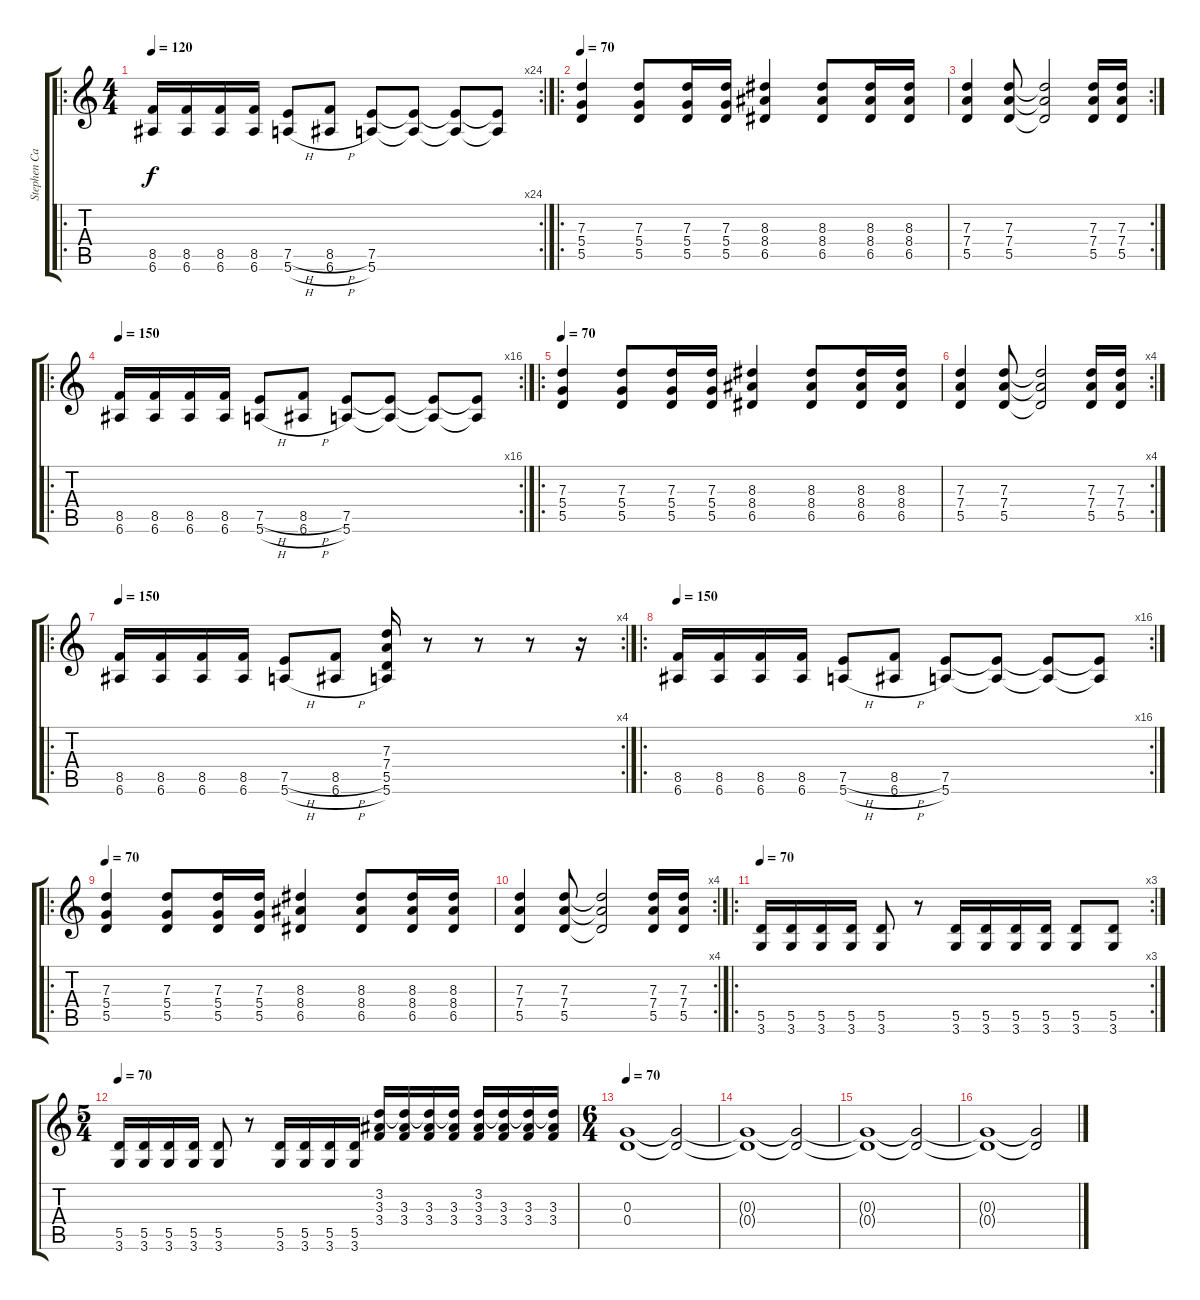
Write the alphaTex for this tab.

\track ("Stephen Carpenter" "Stephen Ca") {instrument distortionguitar}
\staff {score tabs}
\tuning (E4 B3 G3 D3 A2 E2) {hide}
\ro
\rc 24
\ts (4 4)
\tempo 120
\tempo 150
\tempo 120
\clef g2
\ks c
(8.5 6.6).16{dy f volume 10 instrument distortionguitar} (8.5 6.6).16 (8.5 6.6).16 (8.5 6.6).16 (7.5{h} 5.6{h}).8 (8.5{h} 6.6{h}).8 (7.5 5.6).8 (7.5{t} 5.6{t}).8 (7.5{t} 5.6{t}).8 (7.5{t} 5.6{t}).8 |
\ro
\tempo 70
(7.3 5.4 5.5).4{volume 13} (7.3 5.4 5.5).8 (7.3 5.4 5.5).16 (7.3 5.4 5.5).16 (8.3 8.4 6.5).4 (8.3 8.4 6.5).8 (8.3 8.4 6.5).16 (8.3 8.4 6.5).16 |
\rc 2
(7.3 7.4 5.5).4 (7.3 7.4 5.5).8 (7.3{t} 7.4{t} 5.5{t}).2 (7.3 7.4 5.5).16 (7.3 7.4 5.5).16 |
\ro
\rc 16
\tempo 150
(8.5 6.6).16 (8.5 6.6).16 (8.5 6.6).16 (8.5 6.6).16 (7.5{h} 5.6{h}).8 (8.5{h} 6.6{h}).8 (7.5 5.6).8 (7.5{t} 5.6{t}).8 (7.5{t} 5.6{t}).8 (7.5{t} 5.6{t}).8 |
\ro
\tempo 70
(7.3 5.4 5.5).4 (7.3 5.4 5.5).8 (7.3 5.4 5.5).16 (7.3 5.4 5.5).16 (8.3 8.4 6.5).4 (8.3 8.4 6.5).8 (8.3 8.4 6.5).16 (8.3 8.4 6.5).16 |
\rc 4
(7.3 7.4 5.5).4 (7.3 7.4 5.5).8 (7.3{t} 7.4{t} 5.5{t}).2 (7.3 7.4 5.5).16 (7.3 7.4 5.5).16 |
\ro
\rc 4
\tempo 150
(8.5 6.6).16 (8.5 6.6).16 (8.5 6.6).16 (8.5 6.6).16 (7.5{h} 5.6{h}).8 (8.5{h} 6.6{h}).8 (7.3 7.4 5.5 5.6).16 r.8 r.8 r.8 r.16 |
\ro
\rc 16
\tempo 150
(8.5 6.6).16 (8.5 6.6).16 (8.5 6.6).16 (8.5 6.6).16 (7.5{h} 5.6{h}).8 (8.5{h} 6.6{h}).8 (7.5 5.6).8 (7.5{t} 5.6{t}).8 (7.5{t} 5.6{t}).8 (7.5{t} 5.6{t}).8 |
\ro
\tempo 70
(7.3 5.4 5.5).4 (7.3 5.4 5.5).8 (7.3 5.4 5.5).16 (7.3 5.4 5.5).16 (8.3 8.4 6.5).4 (8.3 8.4 6.5).8 (8.3 8.4 6.5).16 (8.3 8.4 6.5).16 |
\rc 4
(7.3 7.4 5.5).4 (7.3 7.4 5.5).8 (7.3{t} 7.4{t} 5.5{t}).2 (7.3 7.4 5.5).16 (7.3 7.4 5.5).16 |
\ro
\rc 3
\tempo 70
(5.5 3.6).16 (5.5 3.6).16 (5.5 3.6).16 (5.5 3.6).16 (5.5 3.6).8 r.8 (5.5 3.6).16 (5.5 3.6).16 (5.5 3.6).16 (5.5 3.6).16 (5.5 3.6).8 (5.5 3.6).8 |
\ts (5 4)
\tempo 70
(5.5 3.6).16 (5.5 3.6).16 (5.5 3.6).16 (5.5 3.6).16 (5.5 3.6).8 r.8 (5.5 3.6).16 (5.5 3.6).16 (5.5 3.6).16 (5.5 3.6).16 (3.2 3.3 3.4).16 (3.2{t} 3.3 3.4).16 (3.2{t} 3.3 3.4).16 (3.2{t} 3.3 3.4).16 (3.2 3.3 3.4).16 (3.2{t} 3.3 3.4).16 (3.2{t} 3.3 3.4).16 (3.2{t} 3.3 3.4).16 |
\ts (6 4)
\tempo 70
(0.3 0.4).1 (0.3{t} 0.4{t}).2 |
(0.3{t} 0.4{t}).1 (0.3{t} 0.4{t}).2 |
(0.3{t} 0.4{t}).1 (0.3{t} 0.4{t}).2 |
(0.3{t} 0.4{t}).1 (0.3{t} 0.4{t}).2
